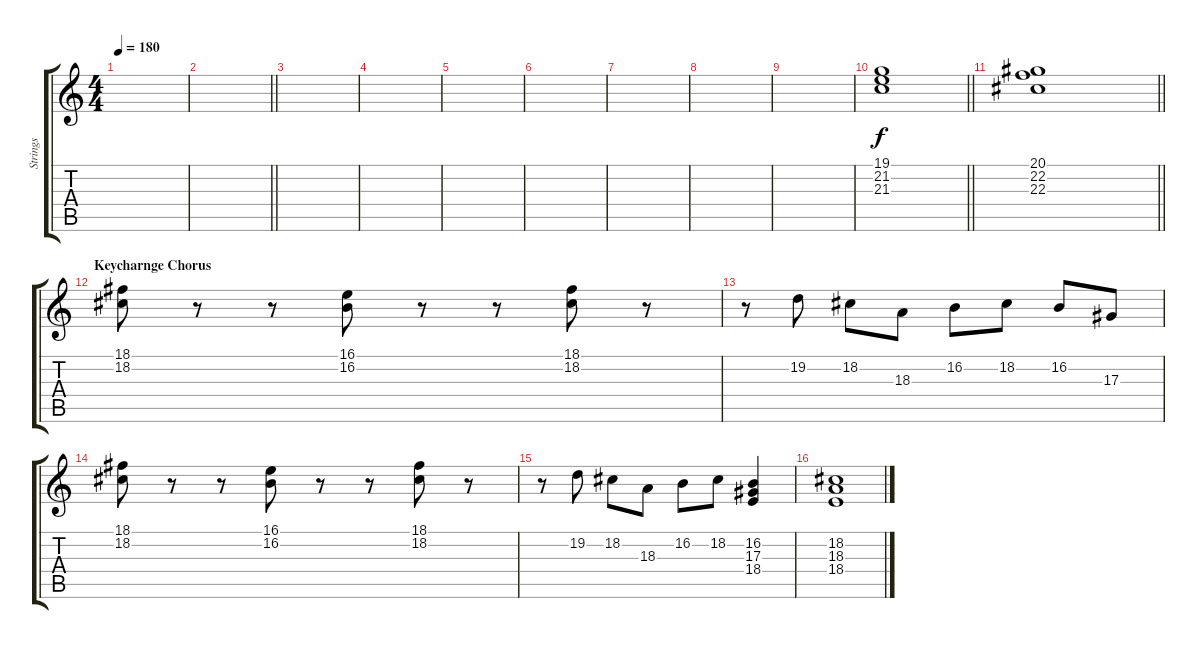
\track ("Strings" "Strings") {instrument stringensemble1}
\staff {score tabs}
\tuning (C4 G3 Eb3 Bb2 F2 C2) {hide}
\ts (4 4)
\tempo 180
\clef g2
\ks c
|
\barLineRight lightlight
|
|
|
|
|
|
|
|
\barLineRight lightlight
(19.1 21.2 21.3).1 |
\barLineRight lightlight
(20.1 22.2 22.3).1 |
\section ("" "Keycharnge Chorus")
(18.1 18.2).8 r.8 r.8 (16.1 16.2).8 r.8 r.8 (18.1 18.2).8 r.8 |
r.8 19.2.8 18.2.8 18.3.8 16.2.8 18.2.8 16.2.8 17.3.8 |
(18.1 18.2).8 r.8 r.8 (16.1 16.2).8 r.8 r.8 (18.1 18.2).8 r.8 |
r.8 19.2.8 18.2.8 18.3.8 16.2.8 18.2.8 (16.2 17.3 18.4).4 |
(18.2 18.3 18.4).1
